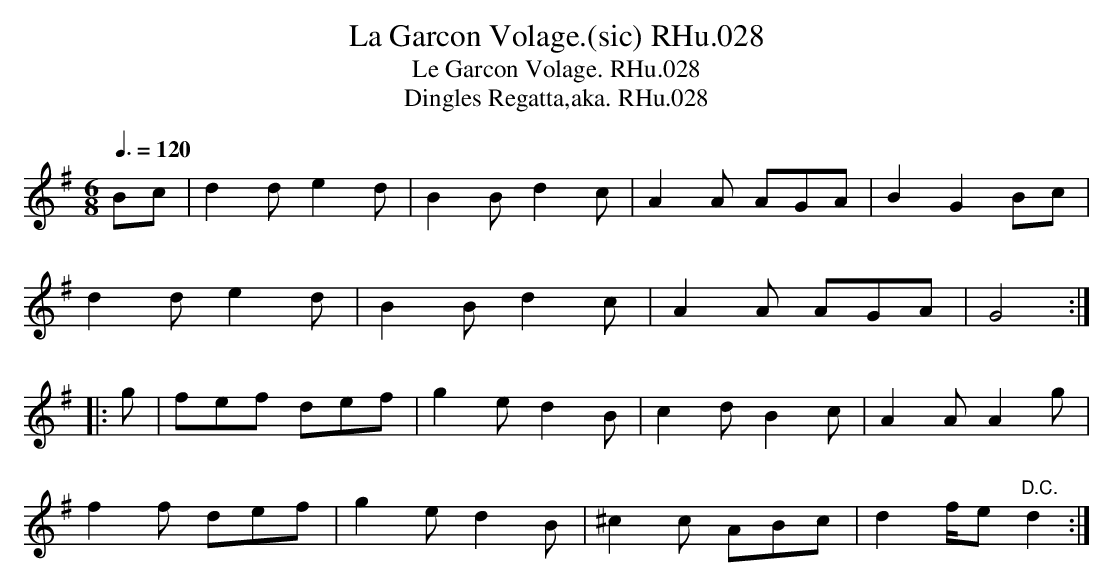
X:1
T:La Garcon Volage.(sic) RHu.028
T:Le Garcon Volage. RHu.028
T:Dingles Regatta,aka. RHu.028
M:6/8
L:1/8
Q:3/8=120
K:G
Bc|d2de2d|B2Bd2c|A2A AGA|B2G2 Bc|
d2de2d|B2Bd2c|A2A AGA|G4:|
|:g|fef def|g2ed2B|c2dB2c|A2AA2g|
f2f def|g2ed2B|^c2c ABc|d2f/e"D.C."/d2:|
